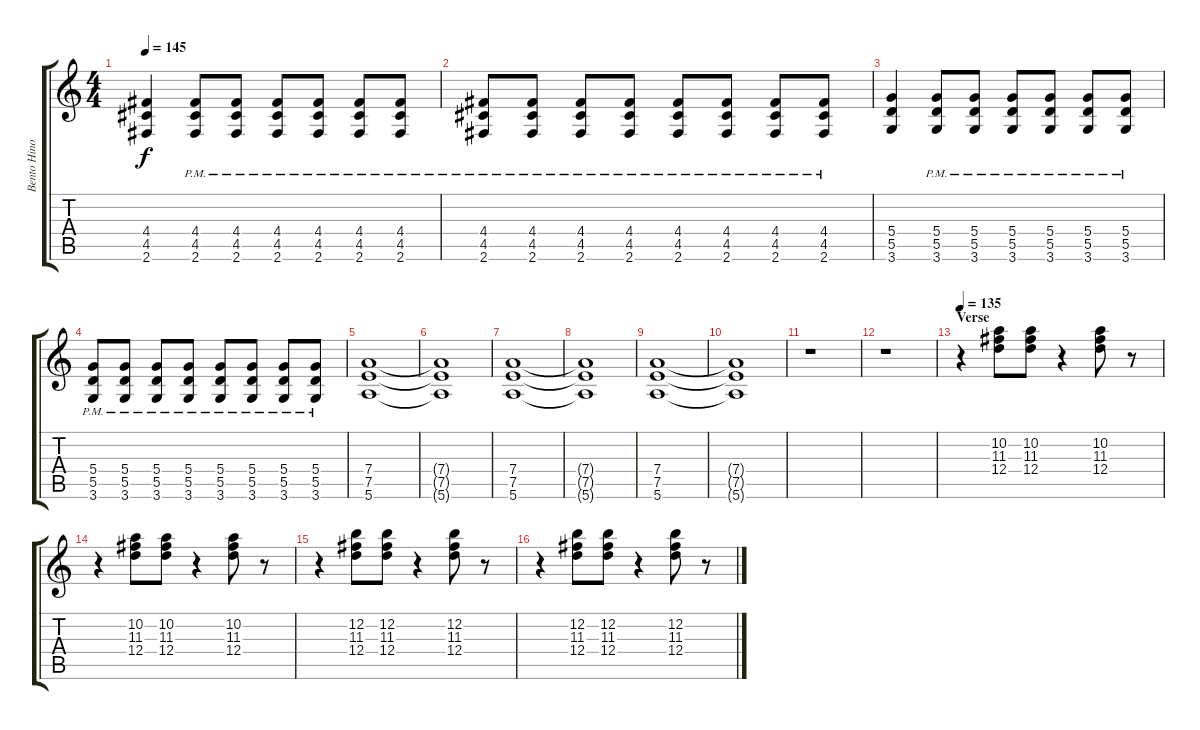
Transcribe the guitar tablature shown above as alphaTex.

\track ("Bento Hinoto" "Bento Hino") {instrument electricguitarclean}
\staff {score tabs}
\tuning (E4 B3 G3 D3 A2 E2) {hide}
\ts (4 4)
\tempo 145
\clef g2
\ks c
(4.4 4.5 2.6).4{dy f} (4.4{pm} 4.5{pm} 2.6{pm}).8 (4.4{pm} 4.5{pm} 2.6{pm}).8 (4.4{pm} 4.5{pm} 2.6{pm}).8 (4.4{pm} 4.5{pm} 2.6{pm}).8 (4.4{pm} 4.5{pm} 2.6{pm}).8 (4.4{pm} 4.5{pm} 2.6{pm}).8 |
(4.4{pm} 4.5{pm} 2.6{pm}).8 (4.4{pm} 4.5{pm} 2.6{pm}).8 (4.4{pm} 4.5{pm} 2.6{pm}).8 (4.4{pm} 4.5{pm} 2.6{pm}).8 (4.4{pm} 4.5{pm} 2.6{pm}).8 (4.4{pm} 4.5{pm} 2.6{pm}).8 (4.4{pm} 4.5{pm} 2.6{pm}).8 (4.4{pm} 4.5{pm} 2.6{pm}).8 |
(5.4 5.5 3.6).4 (5.4{pm} 5.5{pm} 3.6{pm}).8 (5.4{pm} 5.5{pm} 3.6{pm}).8 (5.4{pm} 5.5{pm} 3.6{pm}).8 (5.4{pm} 5.5{pm} 3.6{pm}).8 (5.4{pm} 5.5{pm} 3.6{pm}).8 (5.4{pm} 5.5{pm} 3.6{pm}).8 |
(5.4{pm} 5.5{pm} 3.6{pm}).8 (5.4{pm} 5.5{pm} 3.6{pm}).8 (5.4{pm} 5.5{pm} 3.6{pm}).8 (5.4{pm} 5.5{pm} 3.6{pm}).8 (5.4{pm} 5.5{pm} 3.6{pm}).8 (5.4{pm} 5.5{pm} 3.6{pm}).8 (5.4{pm} 5.5{pm} 3.6{pm}).8 (5.4{pm} 5.5{pm} 3.6{pm}).8 |
(7.4 7.5 5.6).1 |
(7.4{t} 7.5{t} 5.6{t}).1 |
(7.4 7.5 5.6).1 |
(7.4{t} 7.5{t} 5.6{t}).1 |
(7.4 7.5 5.6).1 |
(7.4{t} 7.5{t} 5.6{t}).1 |
r.1 |
r.1 |
\section ("" "Verse")
\tempo 135
r.4{instrument electricguitarclean} (10.2 11.3 12.4).8 (10.2 11.3 12.4).8 r.4 (10.2 11.3 12.4).8 r.8 |
r.4 (10.2 11.3 12.4).8 (10.2 11.3 12.4).8 r.4 (10.2 11.3 12.4).8 r.8 |
r.4 (12.2 11.3 12.4).8 (12.2 11.3 12.4).8 r.4 (12.2 11.3 12.4).8 r.8 |
r.4 (12.2 11.3 12.4).8 (12.2 11.3 12.4).8 r.4 (12.2 11.3 12.4).8 r.8
